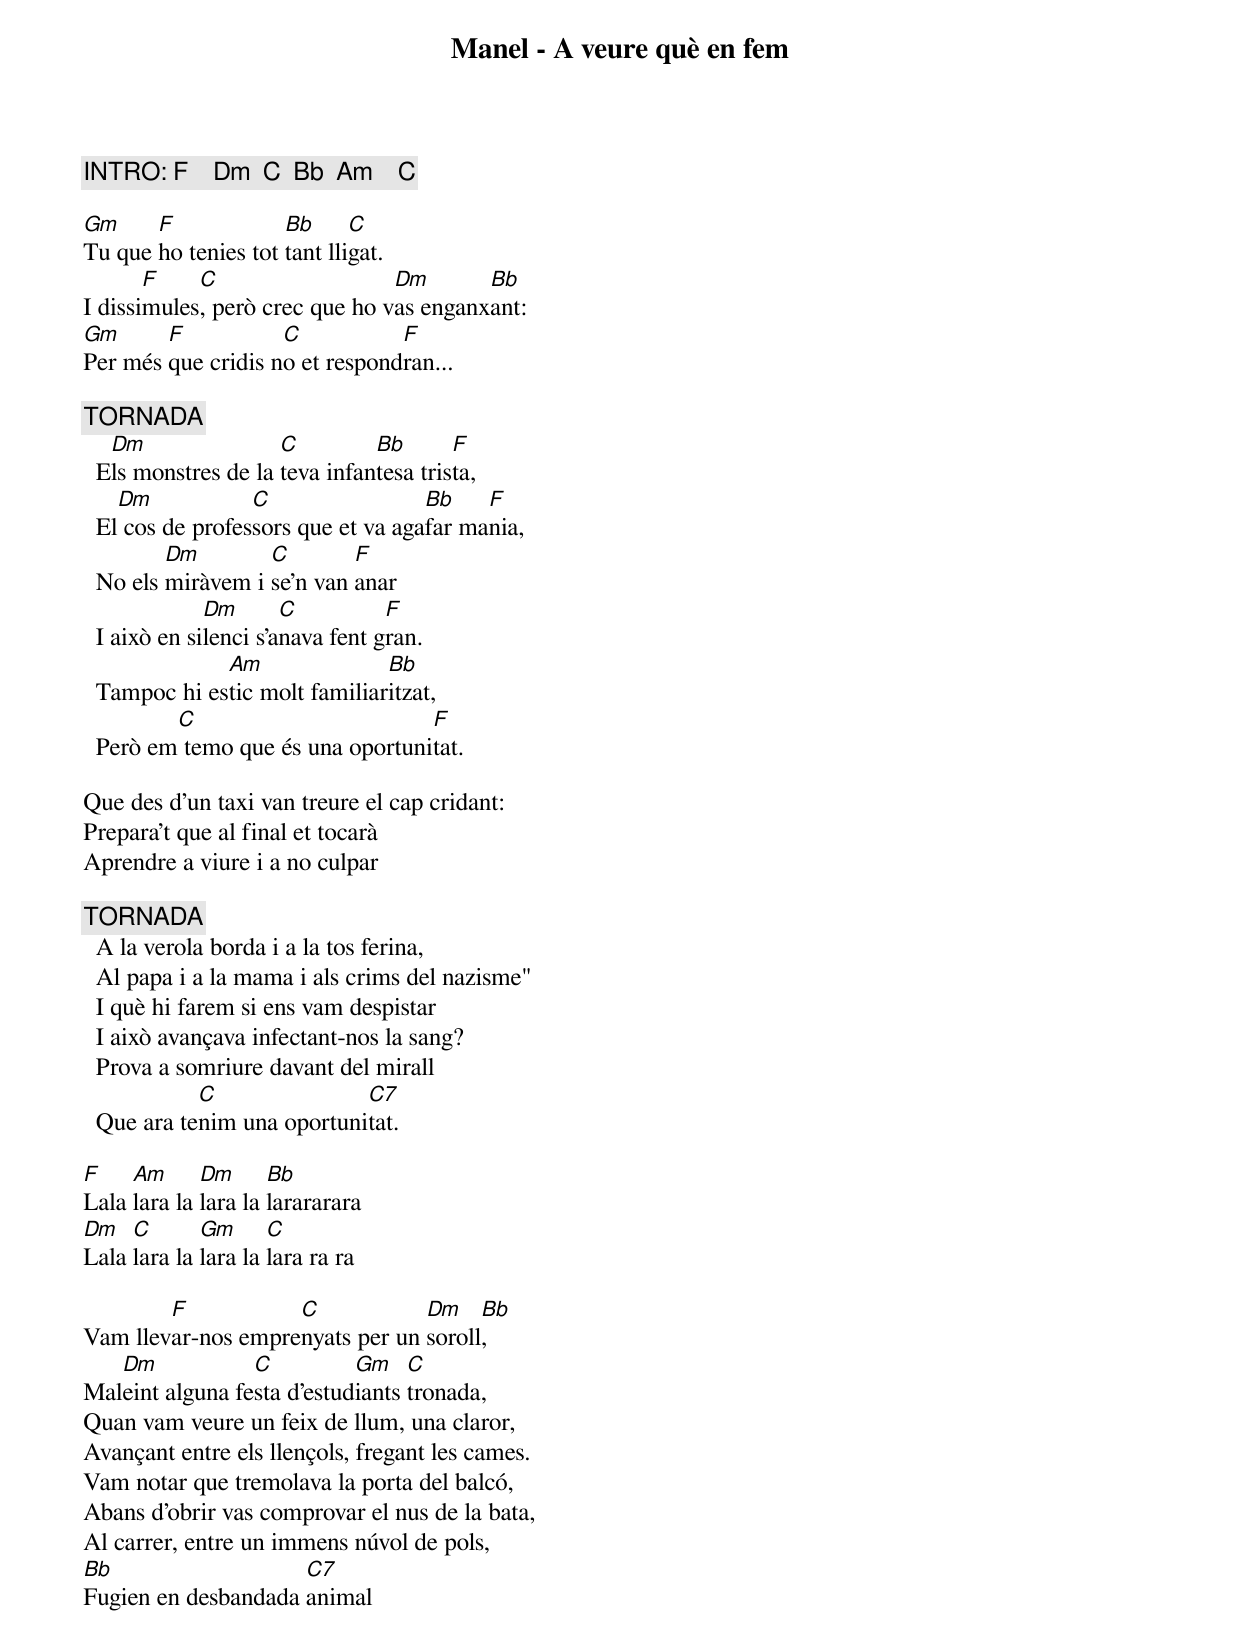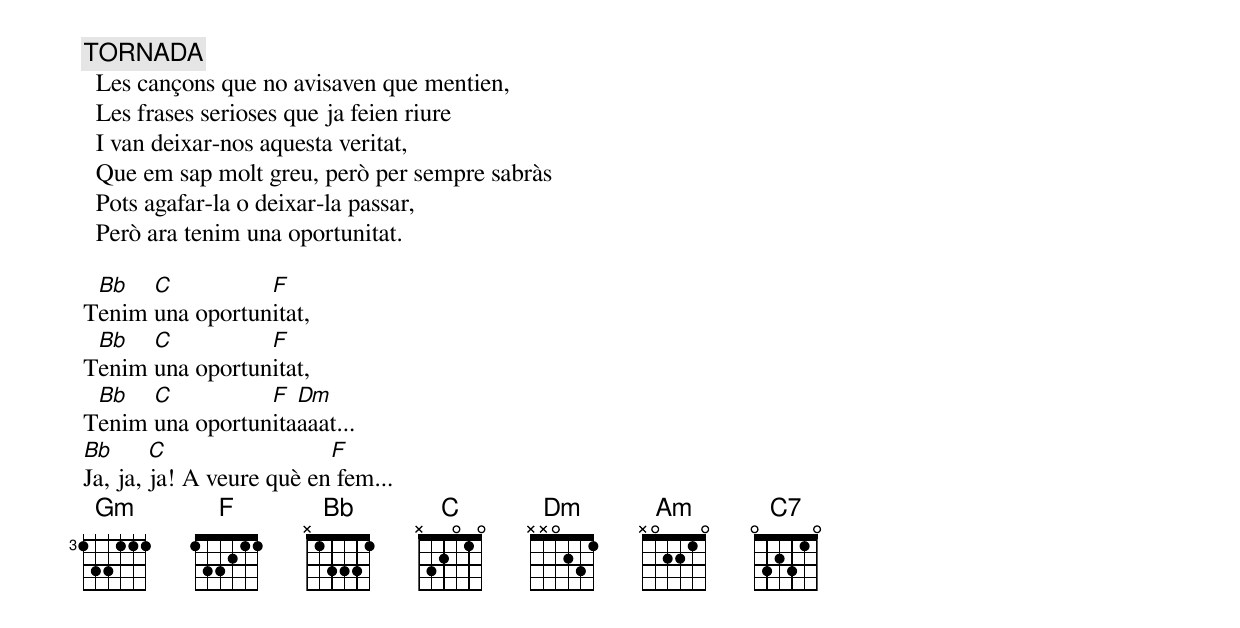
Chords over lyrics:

Manel - A veure què en fem

[INTRO]: F    Dm  C  Bb  Am    C

Gm     F             Bb      C
Tu que ho tenies tot tant lligat.
       F    C                   Dm       Bb
I dissimules, però crec que ho vas enganxant:
Gm      F           C           F
Per més que cridis no et respondran...

  [TORNADA]
   Dm                C         Bb       F
  Els monstres de la teva infantesa trista,
    Dm            C                 Bb    F
  El cos de professors que et va agafar mania,
         Dm        C        F
  No els miràvem i se'n van anar
              Dm       C          F
  I això en silenci s'anava fent gran.
              Am               Bb
  Tampoc hi estic molt familiaritzat,
         C                        F
  Però em temo que és una oportunitat.

Que des d'un taxi van treure el cap cridant:
Prepara't que al final et tocarà
Aprendre a viure i a no culpar

  [TORNADA]
  A la verola borda i a la tos ferina,
  Al papa i a la mama i als crims del nazisme"
  I què hi farem si ens vam despistar
  I això avançava infectant-nos la sang?
  Prova a somriure davant del mirall
            C               C7
  Que ara tenim una oportunitat.

F    Am      Dm      Bb
Lala lara la lara la larararara
Dm   C       Gm      C
Lala lara la lara la lara ra ra

        F           C            Dm    Bb
Vam llevar-nos emprenyats per un soroll,
   Dm            C          Gm    C
Maleint alguna festa d'estudiants tronada,
Quan vam veure un feix de llum, una claror,
Avançant entre els llençols, fregant les cames.
Vam notar que tremolava la porta del balcó,
Abans d'obrir vas comprovar el nus de la bata,
Al carrer, entre un immens núvol de pols,
Bb                   C7
Fugien en desbandada animal

  [TORNADA]
  Les cançons que no avisaven que mentien,
  Les frases serioses que ja feien riure
  I van deixar-nos aquesta veritat,
  Que em sap molt greu, però per sempre sabràs
  Pots agafar-la o deixar-la passar,
  Però ara tenim una oportunitat.

 Bb   C          F
Tenim una oportunitat,
 Bb   C          F
Tenim una oportunitat,
 Bb   C          F  Dm
Tenim una oportunitaaaat...
Bb      C                 F
Ja, ja, ja! A veure què en fem...
